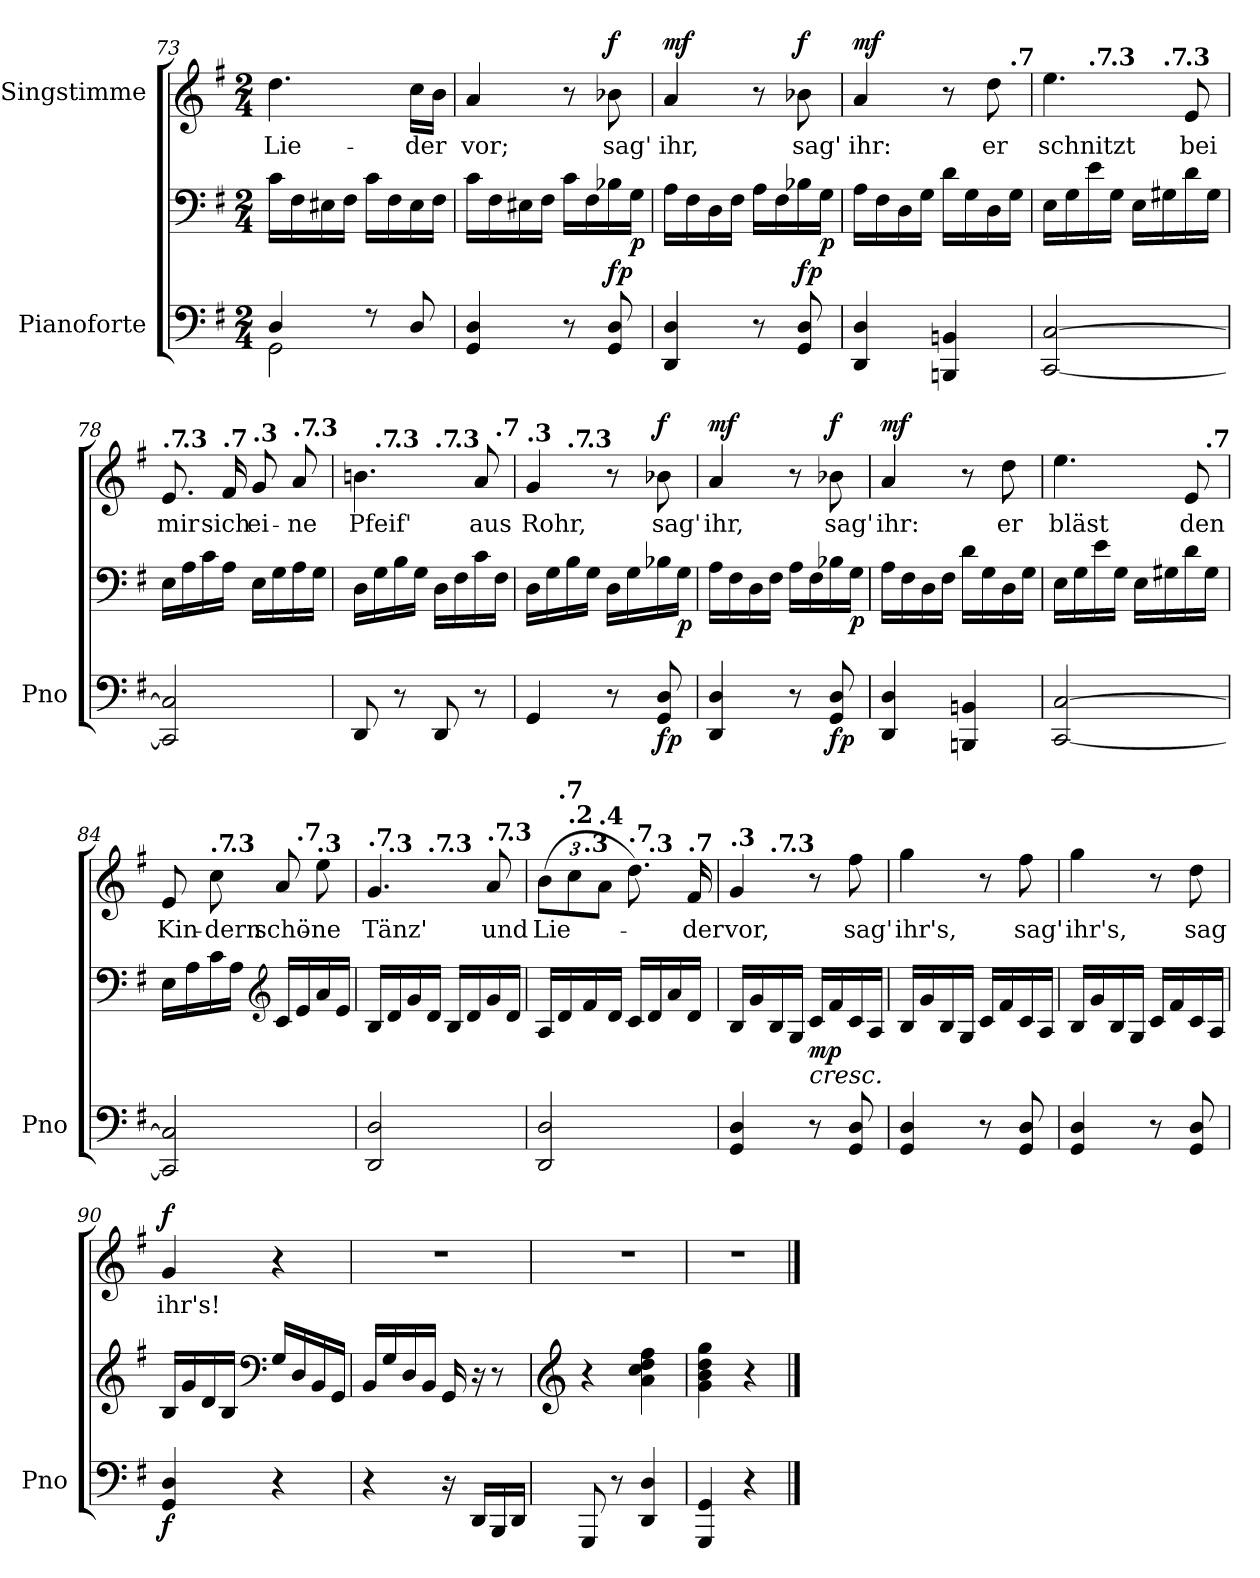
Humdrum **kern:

**kern	**kern	**dynam	**kern	**text	**dynam
*part2	*part2	*part2	*part1	*part1	*part1
*staff3	*staff2	*staff2/3	*staff1	*staff1	*staff1
*I"Pianoforte	*	*	*I"Singstimme	*	*
*I'Pno	*	*	*	*	*
!!LO:LB:g=z
*clefF4	*clefF4	*	*clefG2	*	*
*k[f#]	*k[f#]	*	*k[f#]	*	*
*M2/4	*M2/4	*	*M2/4	*	*
=73	=73	=73	=73	=73	=73
*^	*	*	*	*	*
!	!	!	!	!	!LO:LY:b	!
4D/	2GG\	16c\LL	.	4.dd\	Lie-	.
.	.	16F#\	.	.	.	.
.	.	16E#X\	.	.	.	.
.	.	16F#\JJ	.	.	.	.
8r	.	16c\LL	.	.	.	.
.	.	16F#\	.	.	.	.
!	!	!	!	!	!LO:LY:b	!
8D/	.	16E#\	.	16cc\LL	-der	.
.	.	16F#\JJ	.	16b\JJ	.	.
*v	*v	*	*	*	*	*
=74	=74	=74	=74	=74	=74
!	!	!	!	!LO:LY:b	!
4GG/ 4D/	16c\LL	.	4a/	vor;	.
.	16F#\	.	.	.	.
.	16E#X\	.	.	.	.
.	16F#\JJ	.	.	.	.
8r	16c\LL	.	8r	.	.
.	16F#\	.	.	.	.
!	!	!LO:DY:a=2	!	!LO:LY:b	!LO:DY:b
8GG/ 8D/	16B-X\	fp	8b-X\	sag'	f
!	!	!LO:DY:b	!	!	!
.	16G\JJ	p	.	.	.
=75	=75	=75	=75	=75	=75
!	!	!	!	!LO:LY:b	!LO:DY:b
4DD/ 4D/	16A\LL	.	4a/	ihr,	mf
.	16F#\	.	.	.	.
.	16D\	.	.	.	.
.	16F#\JJ	.	.	.	.
8r	16A\LL	.	8r	.	.
.	16F#\	.	.	.	.
!	!	!LO:DY:a=2	!	!LO:LY:b	!LO:DY:b
8GG/ 8D/	16B-X\	fp	8b-X\	sag'	f
!	!	!LO:DY:b	!	!	!
.	16G\JJ	p	.	.	.
=76	=76	=76	=76	=76	=76
!	!	!	!	!LO:LY:b	!LO:DY:b
*	*	*	*^	*	*
4DD/ 4D/	16A\LL	.	4a/	4..ryy	ihr:	mf
.	16F#\	.	.	.	.	.
.	16D\	.	.	.	.	.
.	16G\JJ	.	.	.	.	.
4BBBn/ 4BBn/	16d\LL	.	8r	.	.	.
.	16G\	.	.	.	.	.
*	*	*	*MM130	*	*	*
!	!	!	!	!	!LO:LY:b	!
.	16D\	.	8dd\	.	er	.
*	*	*	*MM128	*	*	*
!	!	!	!	!LO:TX:a:B:t=.7	!	!
.	16G\JJ	.	.	16ryy	.	.
*	*	*	*v	*v	*	*
=77	=77	=77	=77	=77	=77
*	*	*	*MM127	*	*
*	*	*	*^	*	*
!	!	!	!LO:TX:a:B:t=.3	!	!	!
!	!	!	!	!	!LO:LY:b	!
*	*	*	*^	*^	*	*
*	*	*	*	*	*^	*	*	*
[2CC/ [2C/	16E\LL	.	4.ee\	8ryy	8.ryy	4ryy	16ryy	schnitzt	.
*	*	*	*MM126	*	*	*	*	*	*
.	16G\	.	.	.	.	.	4..ryy	.	.
*	*	*	*MM124	*	*	*	*	*	*
!	!	!	!	!LO:TX:a:B:t=.7	!	!	!	!	!
.	16e\	.	.	4.ryy	.	.	.	.	.
*	*	*	*MM123	*	*	*	*	*	*
!	!	!	!	!	!LO:TX:a:B:t=.3	!	!	!	!
.	16G\JJ	.	.	.	4ryy	.	.	.	.
*	*	*	*MM122	*	*	*	*	*	*
.	16E\LL	.	.	.	.	16ryy	.	.	.
*	*	*	*MM120	*	*	*	*	*	*
!	!	!	!	!	!	!LO:TX:a:B:t=.7	!	!	!
.	16G#X\	.	.	.	.	8.ryy	.	.	.
*	*	*	*MM119	*	*	*	*	*	*
!	!	!	!LO:TX:a:B:t=.3	!	!	!	!	!	!
!	!	!	!	!	!	!	!	!LO:LY:b	!
.	16d\	.	8e/	.	.	.	.	bei	.
*	*	*	*MM118	*	*	*	*	*	*
.	16G#\JJ	.	.	.	16ryy	.	.	.	.
!!LO:LB:g=z	!!	!!	!!	!!
=78	=78	=78	=78	=78	=78	=78	=78	=78	=78
*	*	*	*MM116	*	*	*	*	*	*
!	!	!	!LO:TX:a:B:t=.7	!	!	!	!	!	!
!	!	!	!	!	!	!	!	!LO:LY:b	!
2CC/] 2C/]	16E\LL	.	8.e/	16ryy	4..ryy	8ryy	4ryy	mir	.
*	*	*	*MM115	*	*	*	*	*	*
!	!	!	!	!LO:TX:a:B:t=.3	!	!	!	!	!
.	16A\	.	.	4..ryy	.	.	.	.	.
*	*	*	*MM114	*	*	*	*	*	*
.	16c\	.	.	.	.	4.ryy	.	.	.
*	*	*	*MM112	*	*	*	*	*	*
!	!	!	!LO:TX:a:B:t=.7	!	!	!	!	!	!
!	!	!	!	!	!	!	!	!LO:LY:b	!
.	16A\JJ	.	16f#/	.	.	.	.	sich	.
*	*	*	*MM111	*	*	*	*	*	*
!	!	!	!LO:TX:a:B:t=.3	!	!	!	!	!	!
!	!	!	!	!	!	!	!	!LO:LY:b	!
.	16E\LL	.	8g/	.	.	.	16ryy	ei-	.
*	*	*	*MM110	*	*	*	*	*	*
.	16G\	.	.	.	.	.	8.ryy	.	.
*	*	*	*MM108	*	*	*	*	*	*
!	!	!	!LO:TX:a:B:t=.7	!	!	!	!	!	!
!	!	!	!	!	!	!	!	!LO:LY:b	!
.	16A\	.	8a/	.	.	.	.	-ne	.
*	*	*	*MM107	*	*	*	*	*	*
!	!	!	!	!	!LO:TX:a:B:t=.3	!	!	!	!
.	16G\JJ	.	.	.	16ryy	.	.	.	.
*	*	*	*v	*v	*v	*v	*v	*	*
=79	=79	=79	=79	=79	=79
*	*	*	*MM106	*	*
*	*	*	*^	*	*
*	*	*	*	*^	*	*
*	*	*	*	*	*^	*	*
*	*	*	*	*	*	*^	*	*
!	!	!	!	!	!	!	!	!LO:LY:b	!
*	*	*	*	*	*	*^	*^	*	*
*	*	*	*	*	*	*	*	*	*	*	*
8DD/	16D\LL	.	4.bn\	16ryy	8ryy	4ryy	4ryy	4..ryy	8.ryy	Pfeif'	.
*	*	*	*MM104	*	*	*	*	*	*	*	*
!	!	!	!	!LO:TX:a:B:t=.7	!	!	!	!	!	!	!
.	16G\	.	.	4..ryy	.	.	.	.	.	.	.
*	*	*	*MM103	*	*	*	*	*	*	*	*
!	!	!	!	!	!LO:TX:a:B:t=.3	!	!	!	!	!	!
8r	16B\	.	.	.	4.ryy	.	.	.	.	.	.
*	*	*	*MM102	*	*	*	*	*	*	*	*
.	16G\JJ	.	.	.	.	.	.	.	4ryy	.	.
*	*	*	*MM100	*	*	*	*	*	*	*	*
!	!	!	!	!	!	!LO:TX:a:B:t=.7	!	!	!	!	!
8DD/	16D\LL	.	.	.	.	4ryy	16ryy	.	.	.	.
*	*	*	*MM99	*	*	*	*	*	*	*	*
!	!	!	!	!	!	!	!LO:TX:a:B:t=.3	!	!	!	!
.	16F#\	.	.	.	.	.	8.ryy	.	.	.	.
*	*	*	*MM98	*	*	*	*	*	*	*	*
!	!	!	!	!	!	!	!	!	!	!LO:LY:b	!
8r	16c\	.	8a/	.	.	.	.	.	.	aus	.
*	*	*	*MM96	*	*	*	*	*	*	*	*
!	!	!	!	!	!	!	!	!LO:TX:a:B:t=.7	!	!	!
.	16F#\JJ	.	.	.	.	.	.	16ryy	16ryy	.	.
*	*	*	*v	*v	*v	*v	*v	*v	*v	*	*
=80	=80	=80	=80	=80	=80
*	*	*	*MM95	*	*
*	*	*	*^	*	*
*	*	*	*	*^	*	*
*	*	*	*	*	*^	*	*
*	*	*	*	*	*	*^	*	*
*	*	*	*	*	*	*	*^	*	*
*	*	*	*	*	*	*	*	*^	*	*
!	!	!	!LO:TX:a:B:t=.3	!	!	!	!	!	!	!	!
!	!	!	!	!	!	!	!	!	!	!LO:LY:b	!
*	*	*	*	*	*	*v	*v	*v	*v	*	*
4GG/	16D\LL	.	4g/	8ryy	8.ryy	16ryy	Rohr,	.
*	*	*	*MM94	*	*	*	*	*
.	16G\	.	.	.	.	4..ryy	.	.
*	*	*	*MM92	*	*	*	*	*
!	!	!	!	!LO:TX:a:B:t=.7	!	!	!	!
.	16B\	.	.	4.ryy	.	.	.	.
*	*	*	*MM91	*	*	*	*	*
!	!	!	!	!	!LO:TX:a:B:t=.3	!	!	!
.	16G\JJ	.	.	.	4ryy	.	.	.
8r	16D\LL	.	8r	.	.	.	.	.
.	16G\	.	.	.	.	.	.	.
*	*	*	*MM130	*	*	*	*	*
!	!	!LO:DY:b=2	!	!	!	!	!LO:LY:b	!LO:DY:b
8GG/ 8D/	16B-X\	fp	8b-X\	.	.	.	sag'	f
!	!	!LO:DY:b	!	!	!	!	!	!
.	16G\JJ	p	.	.	16ryy	.	.	.
=81	=81	=81	=81	=81	=81	=81	=81	=81
!	!	!	!	!	!	!	!LO:LY:b	!LO:DY:b
*	*	*	*v	*v	*v	*v	*	*
4DD/ 4D/	16A\LL	.	4a/	ihr,	mf
.	16F#\	.	.	.	.
.	16D\	.	.	.	.
.	16F#\JJ	.	.	.	.
8r	16A\LL	.	8r	.	.
.	16F#\	.	.	.	.
!	!	!LO:DY:b=2	!	!LO:LY:b	!LO:DY:b
8GG/ 8D/	16B-X\	fp	8b-X\	sag'	f
!	!	!LO:DY:b	!	!	!
.	16G\JJ	p	.	.	.
=82	=82	=82	=82	=82	=82
!	!	!	!	!LO:LY:b	!LO:DY:b
4DD/ 4D/	16A\LL	.	4a/	ihr:	mf
.	16F#\	.	.	.	.
.	16D\	.	.	.	.
.	16F#\JJ	.	.	.	.
4BBBn/ 4BBn/	16d\LL	.	8r	.	.
.	16G\	.	.	.	.
!	!	!	!	!LO:LY:b	!
.	16D\	.	8dd\	er	.
.	16G\JJ	.	.	.	.
!!LO:LB:g=z
=83	=83	=83	=83	=83	=83
!	!	!	!	!LO:LY:b	!
*	*	*	*^	*	*
[2CC/ [2C/	16E\LL	.	4.ee\	4..ryy	bläst	.
.	16G\	.	.	.	.	.
.	16e\	.	.	.	.	.
.	16G\JJ	.	.	.	.	.
.	16E\LL	.	.	.	.	.
.	16G#X\	.	.	.	.	.
*	*	*	*MM130	*	*	*
!	!	!	!	!	!LO:LY:b	!
.	16d\	.	8e/	.	den	.
*	*	*	*MM128	*	*	*
!	!	!	!	!LO:TX:a:B:t=.7	!	!
.	16G#\JJ	.	.	16ryy	.	.
*	*	*	*v	*v	*	*
=84	=84	=84	=84	=84	=84
*	*	*	*MM127	*	*
*	*	*	*^	*	*
!	!	!	!LO:TX:a:B:t=.3	!	!	!
!	!	!	!	!	!LO:LY:b	!
*	*	*	*^	*^	*	*
2CC/] 2C/]	16E\LL	.	8e/	8.ryy	4ryy	16ryy	Kin-	.
*	*	*	*MM126	*	*	*	*	*
.	16A\	.	.	.	.	4..ryy	.	.
*	*	*	*MM124	*	*	*	*	*
!	!	!	!LO:TX:a:B:t=.7	!	!	!	!	!
!	!	!	!	!	!	!	!LO:LY:b	!
.	16c\	.	8cc\	.	.	.	-dern	.
*	*	*	*MM123	*	*	*	*	*
!	!	!	!	!LO:TX:a:B:t=.3	!	!	!	!
.	16A\JJ	.	.	4ryy	.	.	.	.
*	*clefG2	*	*	*	*	*	*	*
*	*	*	*MM122	*	*	*	*	*
!	!	!	!	!	!	!	!LO:LY:b	!
.	16c/LL	.	8a/	.	16ryy	.	schö-	.
*	*	*	*MM120	*	*	*	*	*
!	!	!	!	!	!LO:TX:a:B:t=.7	!	!	!
.	16e/	.	.	.	8.ryy	.	.	.
*	*	*	*MM119	*	*	*	*	*
!	!	!	!LO:TX:a:B:t=.3	!	!	!	!	!
!	!	!	!	!	!	!	!LO:LY:b	!
.	16a/	.	8ee\	.	.	.	-ne	.
*	*	*	*MM118	*	*	*	*	*
.	16e/JJ	.	.	16ryy	.	.	.	.
*	*	*	*v	*v	*v	*v	*	*
=85	=85	=85	=85	=85	=85
*	*	*	*MM116	*	*
*	*	*	*^	*	*
*	*	*	*	*^	*	*
*	*	*	*	*	*^	*	*
!	!	!	!LO:TX:a:B:t=.7	!	!	!	!	!
!	!	!	!	!	!	!	!LO:LY:b	!
*	*	*	*	*	*^	*^	*	*
*	*	*	*	*	*	*	*	*	*	*
2DD/ 2D/	16B/LL	.	4.g/	16ryy	8.ryy	4ryy	8ryy	4ryy	Tänz'	.
*	*	*	*MM115	*	*	*	*	*	*	*
!	!	!	!	!LO:TX:a:B:t=.3	!	!	!	!	!	!
.	16d/	.	.	4..ryy	.	.	.	.	.	.
*	*	*	*MM114	*	*	*	*	*	*	*
.	16g/	.	.	.	.	.	4.ryy	.	.	.
*	*	*	*MM112	*	*	*	*	*	*	*
!	!	!	!	!	!LO:TX:a:B:t=.7	!	!	!	!	!
.	16d/JJ	.	.	.	4ryy	.	.	.	.	.
*	*	*	*MM111	*	*	*	*	*	*	*
!	!	!	!	!	!	!LO:TX:a:B:t=.3	!	!	!	!
.	16B/LL	.	.	.	.	4ryy	.	16ryy	.	.
*	*	*	*MM110	*	*	*	*	*	*	*
.	16d/	.	.	.	.	.	.	8.ryy	.	.
*	*	*	*MM108	*	*	*	*	*	*	*
!	!	!	!LO:TX:a:B:t=.7	!	!	!	!	!	!	!
!	!	!	!	!	!	!	!	!	!LO:LY:b	!
.	16g/	.	8a/	.	.	.	.	.	und	.
*	*	*	*MM107	*	*	*	*	*	*	*
!	!	!	!	!	!LO:TX:a:B:t=.3	!	!	!	!	!
.	16d/JJ	.	.	.	16ryy	.	.	.	.	.
=86	=86	=86	=86	=86	=86	=86	=86	=86	=86	=86
*	*	*	*Xbrackettup	*	*	*	*	*	*	*
*	*	*	*MM106	*	*	*	*	*	*	*
!	!	!	!	!	!	!	!	!	!LO:LY:b	!
2DD/ 2D/	16A/LL	.	(>12b\L	16ryy	8ryy	4ryy	8.ryy	4.ryy	Lie-	.
*	*	*	*MM104	*	*	*	*	*	*	*
!	!	!	!	!LO:TX:a:B:t=.7	!	!	!	!	!	!
.	16d/	.	.	4..ryy	.	.	.	.	.	.
*	*	*	*MM104	*	*	*	*	*	*	*
!	!	!	!LO:TX:a:B:t=.2	!	!	!	!	!	!	!
.	.	.	12cc\	.	.	.	.	.	.	.
*	*	*	*MM103	*	*	*	*	*	*	*
!	!	!	!	!	!LO:TX:a:B:t=.3	!	!	!	!	!
.	16f#/	.	.	.	4.ryy	.	.	.	.	.
*	*	*	*MM102	*	*	*	*	*	*	*
!	!	!	!LO:TX:a:B:t=.4	!	!	!	!	!	!	!
.	.	.	12a\J	.	.	.	.	.	.	.
*	*	*	*MM102	*	*	*	*	*	*	*
.	16d/JJ	.	.	.	.	.	4ryy	.	.	.
*	*	*	*MM100	*	*	*	*	*	*	*
!	!	!	!LO:TX:a:B:t=.7	!	!	!	!	!	!	!
.	16c/LL	.	8.dd\)	.	.	16ryy	.	.	.	.
*	*	*	*MM99	*	*	*	*	*	*	*
!	!	!	!	!	!	!LO:TX:a:B:t=.3	!	!	!	!
.	16d/	.	.	.	.	8.ryy	.	.	.	.
*	*	*	*MM98	*	*	*	*	*	*	*
.	16a/	.	.	.	.	.	.	8ryy	.	.
*	*	*	*MM96	*	*	*	*	*	*	*
!	!	!	!LO:TX:a:B:t=.7	!	!	!	!	!	!	!
!	!	!	!	!	!	!	!	!	!LO:LY:b	!
.	16d/JJ	.	16f#/	.	.	.	16ryy	.	-der	.
*	*	*	*v	*v	*v	*v	*v	*v	*	*
=87	=87	=87	=87	=87	=87
*	*	*	*MM95	*	*
*	*	*	*^	*	*
*	*	*	*	*^	*	*
*	*	*	*	*	*^	*	*
*	*	*	*	*	*	*^	*	*
*	*	*	*	*	*	*	*^	*	*
!	!	!	!LO:TX:a:B:t=.3	!	!	!	!	!	!	!
!	!	!	!	!	!	!	!	!	!LO:LY:b	!
*	*	*	*	*	*	*v	*v	*v	*	*
4GG/ 4D/	16B/LL	.	4g/	8ryy	8.ryy	16ryy	vor,	.
*	*	*	*MM94	*	*	*	*	*
.	16g/	.	.	.	.	4..ryy	.	.
*	*	*	*MM92	*	*	*	*	*
!	!	!	!	!LO:TX:a:B:t=.7	!	!	!	!
.	16B/	.	.	4.ryy	.	.	.	.
*	*	*	*MM91	*	*	*	*	*
!	!	!	!	!	!LO:TX:a:B:t=.3	!	!	!
.	16G/JJ	.	.	.	4ryy	.	.	.
*	*	*	*MM130	*	*	*	*	*
!	!LO:TX:b:i:t=cresc.	!	!	!	!	!	!	!
!	!	!LO:DY:b	!	!	!	!	!	!
8r	16c/LL	mp	8r	.	.	.	.	.
.	16f#/	.	.	.	.	.	.	.
!	!	!	!	!	!	!	!LO:LY:b	!
8GG/ 8D/	16c/	.	8ff#\	.	.	.	sag'	.
.	16A/JJ	.	.	.	16ryy	.	.	.
!!LO:LB:g=z
=88	=88	=88	=88	=88	=88	=88	=88	=88
!	!	!	!	!	!	!	!LO:LY:b	!
*	*	*	*v	*v	*v	*v	*	*
4GG/ 4D/	16B/LL	.	4gg\	ihr's,	.
.	16g/	.	.	.	.
.	16B/	.	.	.	.
.	16G/JJ	.	.	.	.
8r	16c/LL	.	8r	.	.
.	16f#/	.	.	.	.
!	!	!	!	!LO:LY:b	!
8GG/ 8D/	16c/	.	8ff#\	sag'	.
.	16A/JJ	.	.	.	.
=89	=89	=89	=89	=89	=89
!	!	!	!	!LO:LY:b	!
4GG/ 4D/	16B/LL	.	4gg\	ihr's,	.
.	16g/	.	.	.	.
.	16B/	.	.	.	.
.	16G/JJ	.	.	.	.
8r	16c/LL	.	8r	.	.
.	16f#/	.	.	.	.
!	!	!	!	!LO:LY:b	!
8GG/ 8D/	16c/	.	8dd\	sag	.
.	16A/JJ	.	.	.	.
=90	=90	=90	=90	=90	=90
!	!	!LO:DY:b=2	!	!LO:LY:b	!LO:DY:b
4GG/ 4D/	16B/LL	f	4g/	ihr's!	f
.	16g/	.	.	.	.
.	16d/	.	.	.	.
.	16B/JJ	.	.	.	.
*	*clefF4	*	*	*	*
4r	16G/LL	.	4r	.	.
.	16D/	.	.	.	.
.	16BB/	.	.	.	.
.	16GG/JJ	.	.	.	.
=91	=91	=91	=91	=91	=91
4r	16BB/LL	.	2r	.	.
.	16G/	.	.	.	.
.	16D/	.	.	.	.
.	16BB/JJ	.	.	.	.
16r	16GG/	.	.	.	.
16DD/LL	16r	.	.	.	.
16BBB/	8r	.	.	.	.
16DD/JJ	.	.	.	.	.
=92	=92	=92	=92	=92	=92
*	*clefG2	*	*	*	*
8GGG/	4r	.	2r	.	.
8r	.	.	.	.	.
4DD/ 4D/	4a\ 4cc\ 4dd\ 4ff#\	.	.	.	.
=93	=93	=93	=93	=93	=93
4GGG/ 4GG/	4g\ 4b\ 4dd\ 4gg\	.	2r	.	.
4r	4r	.	.	.	.
==	==	==	==	==	==
*-	*-	*-	*-	*-	*-
